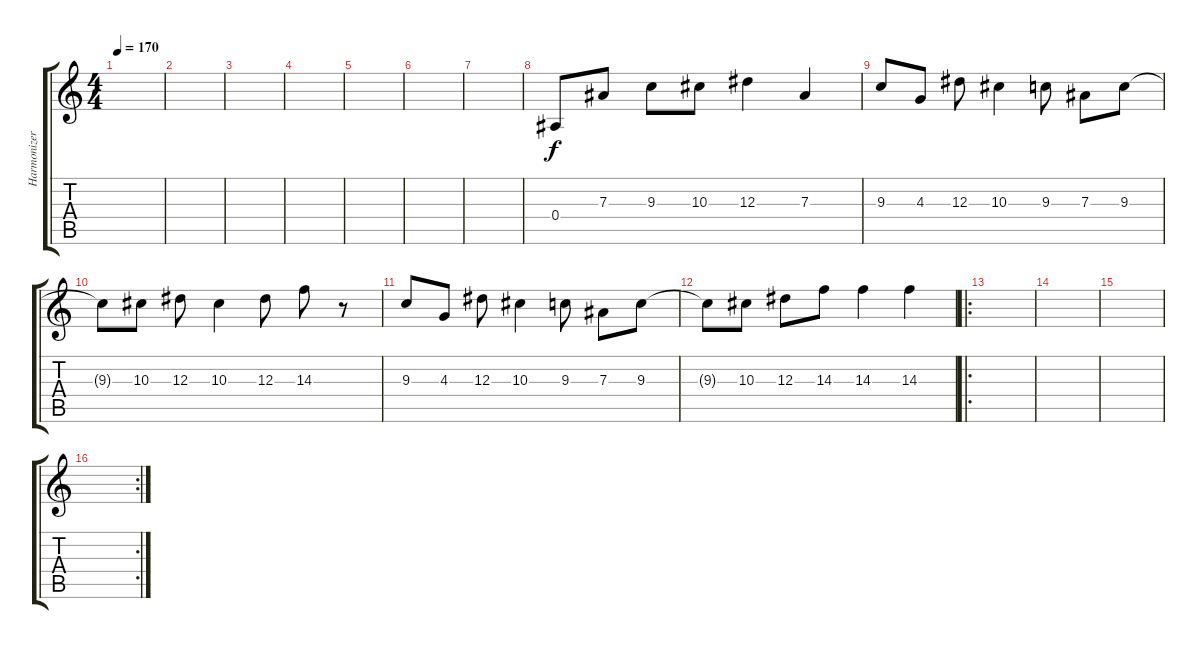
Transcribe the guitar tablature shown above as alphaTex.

\track ("Harmonizer" "Harmonizer") {instrument overdrivenguitar}
\staff {score tabs}
\tuning (C4 G3 Eb3 Bb2 F2 C2) {hide}
\ts (4 4)
\tempo 170
\clef g2
\ks c
|
|
|
|
|
|
|
0.4.8 7.3.8 9.3.8 10.3.8 12.3.4 7.3.4 |
9.3.8 4.3.8 12.3.8 10.3.4 9.3.8 7.3.8 9.3.8 |
9.3{t}.8 10.3.8 12.3.8 10.3.4 12.3.8 14.3.8 r.8 |
9.3.8 4.3.8 12.3.8 10.3.4 9.3.8 7.3.8 9.3.8 |
9.3{t}.8 10.3.8 12.3.8 14.3.8 14.3.4 14.3.4 |
\ro
|
|
|
\rc 2
